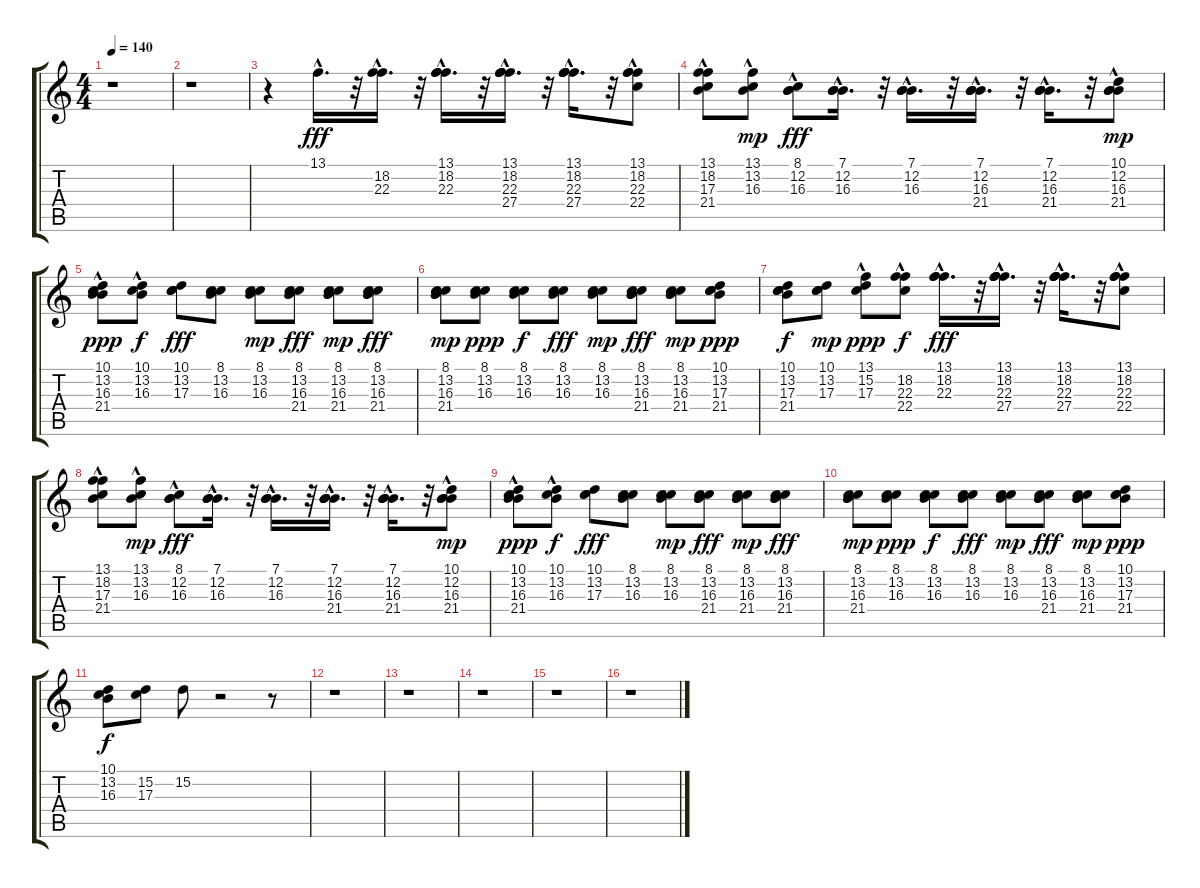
\track "" {instrument lead2sawtooth}
\staff {score tabs}
\tuning (E4 B3 G3 D3 A2 E2) {hide}
\ts (4 4)
\tempo 140
\clef g2
\ks c
r.1{dy fff} |
r.1 |
r.4 13.1{hac}.16{d} r.32 (18.2{hac} 22.3{hac}).16{d} r.32 (13.1{hac} 18.2{hac} 22.3{hac}).16{d} r.32 (13.1{hac} 18.2{hac} 22.3{hac} 27.4{hac}).16{d} r.32 (13.1{hac} 18.2{hac} 22.3{hac} 27.4{hac}).16{d} r.32 (13.1{hac} 18.2{hac} 22.3{hac} 22.4).8 |
(13.1{hac} 18.2{hac} 17.3 21.4).8 (13.1{hac} 13.2 16.3).8{dy mp} (8.1 12.2{hac} 16.3{hac}).8{dy fff} (7.1{hac} 12.2{hac} 16.3{hac}).16{d} r.32 (7.1{hac} 12.2{hac} 16.3{hac}).16{d} r.32 (7.1{hac} 12.2{hac} 16.3{hac} 21.4{hac}).16{d} r.32 (7.1{hac} 12.2{hac} 16.3{hac} 21.4{hac}).16{d} r.32 (10.1 12.2{hac} 16.3{hac} 21.4{hac}).8{dy mp} |
(10.1 13.2 16.3{hac} 21.4{hac}).8{dy ppp} (10.1 13.2 16.3{hac}).8{dy f} (10.1 13.2 17.3).8{dy fff} (8.1 13.2 16.3).8 (8.1 13.2 16.3).8{dy mp} (8.1 13.2 16.3 21.4).8{dy fff} (8.1 13.2 16.3 21.4).8{dy mp} (8.1 13.2 16.3 21.4).8{dy fff} |
(8.1 13.2 16.3 21.4).8{dy mp} (8.1 13.2 16.3).8{dy ppp} (8.1 13.2 16.3).8{dy f} (8.1 13.2 16.3).8{dy fff} (8.1 13.2 16.3).8{dy mp} (8.1 13.2 16.3 21.4).8{dy fff} (8.1 13.2 16.3 21.4).8{dy mp} (10.1 13.2 17.3 21.4).8{dy ppp} |
(10.1 13.2 17.3 21.4).8{dy f} (10.1 13.2 17.3).8{dy mp} (13.1{hac} 15.2 17.3).8{dy ppp} (18.2{hac} 22.3{hac} 22.4).8{dy f} (13.1{hac} 18.2{hac} 22.3{hac}).16{d dy fff} r.32 (13.1{hac} 18.2{hac} 22.3{hac} 27.4{hac}).16{d} r.32 (13.1{hac} 18.2{hac} 22.3{hac} 27.4{hac}).16{d} r.32 (13.1{hac} 18.2{hac} 22.3{hac} 22.4).8 |
(13.1{hac} 18.2{hac} 17.3 21.4).8 (13.1{hac} 13.2 16.3).8{dy mp} (8.1 12.2{hac} 16.3{hac}).8{dy fff} (7.1{hac} 12.2{hac} 16.3{hac}).16{d} r.32 (7.1{hac} 12.2{hac} 16.3{hac}).16{d} r.32 (7.1{hac} 12.2{hac} 16.3{hac} 21.4{hac}).16{d} r.32 (7.1{hac} 12.2{hac} 16.3{hac} 21.4{hac}).16{d} r.32 (10.1 12.2{hac} 16.3{hac} 21.4{hac}).8{dy mp} |
(10.1 13.2 16.3{hac} 21.4{hac}).8{dy ppp} (10.1 13.2 16.3{hac}).8{dy f} (10.1 13.2 17.3).8{dy fff} (8.1 13.2 16.3).8 (8.1 13.2 16.3).8{dy mp} (8.1 13.2 16.3 21.4).8{dy fff} (8.1 13.2 16.3 21.4).8{dy mp} (8.1 13.2 16.3 21.4).8{dy fff} |
(8.1 13.2 16.3 21.4).8{dy mp} (8.1 13.2 16.3).8{dy ppp} (8.1 13.2 16.3).8{dy f} (8.1 13.2 16.3).8{dy fff} (8.1 13.2 16.3).8{dy mp} (8.1 13.2 16.3 21.4).8{dy fff} (8.1 13.2 16.3 21.4).8{dy mp} (10.1 13.2 17.3 21.4).8{dy ppp} |
(10.1 13.2 16.3).8{dy f} (15.2 17.3).8 15.2.8 r.2 r.8 |
r.1 |
r.1 |
r.1 |
r.1 |
r.1
